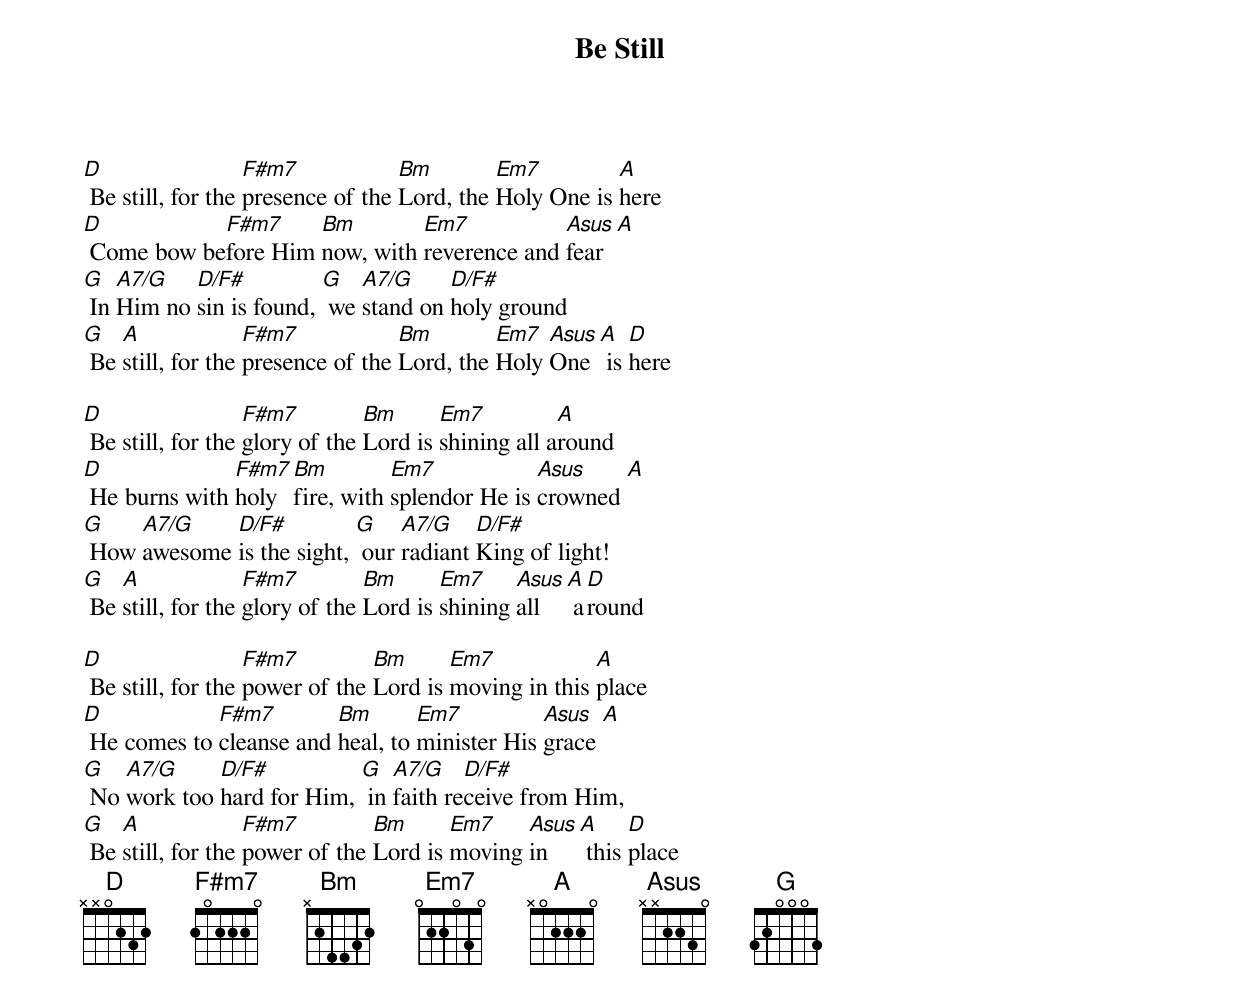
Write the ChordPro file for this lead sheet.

{title: Be Still}
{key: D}
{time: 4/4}
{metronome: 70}
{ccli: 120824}
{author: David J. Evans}
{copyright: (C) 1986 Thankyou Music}

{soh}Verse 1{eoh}
[D] Be still, for the [F#m7]presence of the [Bm]Lord, the [Em7]Holy One is [A]here
[D] Come bow be[F#m7]fore Him [Bm]now, with [Em7]reverence and [Asus]fear [A]
[G] In [A7/G]Him no [D/F#]sin is found, [G] we [A7/G]stand on [D/F#]holy ground
[G] Be [A]still, for the [F#m7]presence of the [Bm]Lord, the [Em7]Holy [Asus]One [A] is [D]here

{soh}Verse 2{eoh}
[D] Be still, for the [F#m7]glory of the [Bm]Lord is [Em7]shining all a[A]round
[D] He burns with [F#m7]holy [Bm]fire, with [Em7]splendor He is [Asus]crowned [A]
[G] How [A7/G]awesome [D/F#]is the sight, [G] our [A7/G]radiant [D/F#]King of light!
[G] Be [A]still, for the [F#m7]glory of the [Bm]Lord is [Em7]shining [Asus]all [A] a[D]round

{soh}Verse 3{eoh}
[D] Be still, for the [F#m7]power of the [Bm]Lord is [Em7]moving in this [A]place
[D] He comes to [F#m7]cleanse and [Bm]heal, to [Em7]minister His [Asus]grace [A]
[G] No [A7/G]work too [D/F#]hard for Him, [G] in [A7/G]faith re[D/F#]ceive from Him,
[G] Be [A]still, for the [F#m7]power of the [Bm]Lord is [Em7]moving [Asus]in [A] this [D]place
